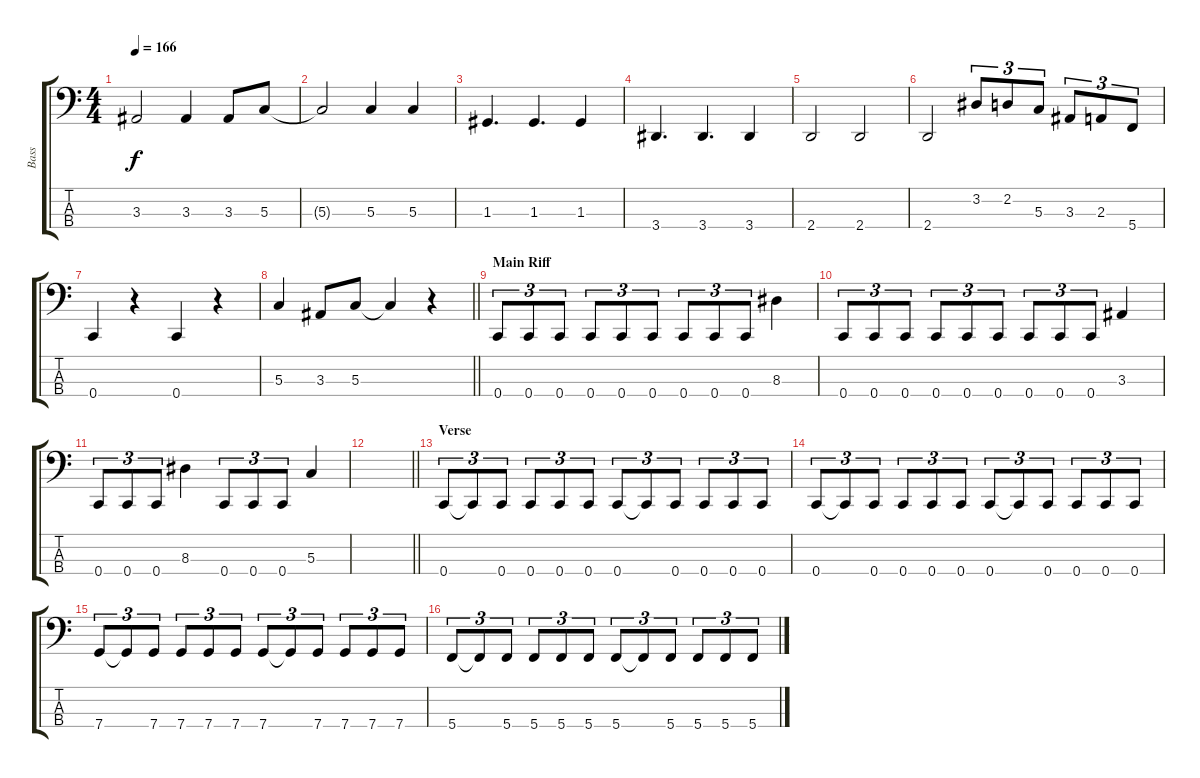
\track ("Bass" "Bass") {instrument electricbasspick}
\staff {score tabs}
\tuning (F2 C2 G1 C1) {hide}
\ts (4 4)
\tempo 166
\clef f4
\ks c
3.3.2{dy f} 3.3.4 3.3.8 5.3.8 |
5.3{t}.2 5.3.4 5.3.4 |
1.3.4{d} 1.3.4{d} 1.3.4 |
3.4.4{d} 3.4.4{d} 3.4.4 |
2.4.2 2.4.2 |
2.4.2 3.2.8{tu (3 2)} 2.2.8{tu (3 2)} 5.3.8{tu (3 2)} 3.3.8{tu (3 2)} 2.3.8{tu (3 2)} 5.4.8{tu (3 2)} |
0.4.4 r.4 0.4.4 r.4 |
\barLineRight lightlight
5.3.4 3.3.8 5.3.8 5.3{t}.4 r.4 |
\section ("" "Main Riff")
0.4.8{tu (3 2)} 0.4.8{tu (3 2)} 0.4.8{tu (3 2)} 0.4.8{tu (3 2)} 0.4.8{tu (3 2)} 0.4.8{tu (3 2)} 0.4.8{tu (3 2)} 0.4.8{tu (3 2)} 0.4.8{tu (3 2)} 8.3.4 |
0.4.8{tu (3 2)} 0.4.8{tu (3 2)} 0.4.8{tu (3 2)} 0.4.8{tu (3 2)} 0.4.8{tu (3 2)} 0.4.8{tu (3 2)} 0.4.8{tu (3 2)} 0.4.8{tu (3 2)} 0.4.8{tu (3 2)} 3.3.4 |
0.4.8{tu (3 2)} 0.4.8{tu (3 2)} 0.4.8{tu (3 2)} 8.3.4 0.4.8{tu (3 2)} 0.4.8{tu (3 2)} 0.4.8{tu (3 2)} 5.3.4 |
\barLineRight lightlight
|
\section ("" "Verse")
0.4.8{tu (3 2)} 0.4{t}.8{tu (3 2)} 0.4.8{tu (3 2)} 0.4.8{tu (3 2)} 0.4.8{tu (3 2)} 0.4.8{tu (3 2)} 0.4.8{tu (3 2)} 0.4{t}.8{tu (3 2)} 0.4.8{tu (3 2)} 0.4.8{tu (3 2)} 0.4.8{tu (3 2)} 0.4.8{tu (3 2)} |
0.4.8{tu (3 2)} 0.4{t}.8{tu (3 2)} 0.4.8{tu (3 2)} 0.4.8{tu (3 2)} 0.4.8{tu (3 2)} 0.4.8{tu (3 2)} 0.4.8{tu (3 2)} 0.4{t}.8{tu (3 2)} 0.4.8{tu (3 2)} 0.4.8{tu (3 2)} 0.4.8{tu (3 2)} 0.4.8{tu (3 2)} |
7.4.8{tu (3 2)} 7.4{t}.8{tu (3 2)} 7.4.8{tu (3 2)} 7.4.8{tu (3 2)} 7.4.8{tu (3 2)} 7.4.8{tu (3 2)} 7.4.8{tu (3 2)} 7.4{t}.8{tu (3 2)} 7.4.8{tu (3 2)} 7.4.8{tu (3 2)} 7.4.8{tu (3 2)} 7.4.8{tu (3 2)} |
5.4.8{tu (3 2)} 5.4{t}.8{tu (3 2)} 5.4.8{tu (3 2)} 5.4.8{tu (3 2)} 5.4.8{tu (3 2)} 5.4.8{tu (3 2)} 5.4.8{tu (3 2)} 5.4{t}.8{tu (3 2)} 5.4.8{tu (3 2)} 5.4.8{tu (3 2)} 5.4.8{tu (3 2)} 5.4.8{tu (3 2)}
